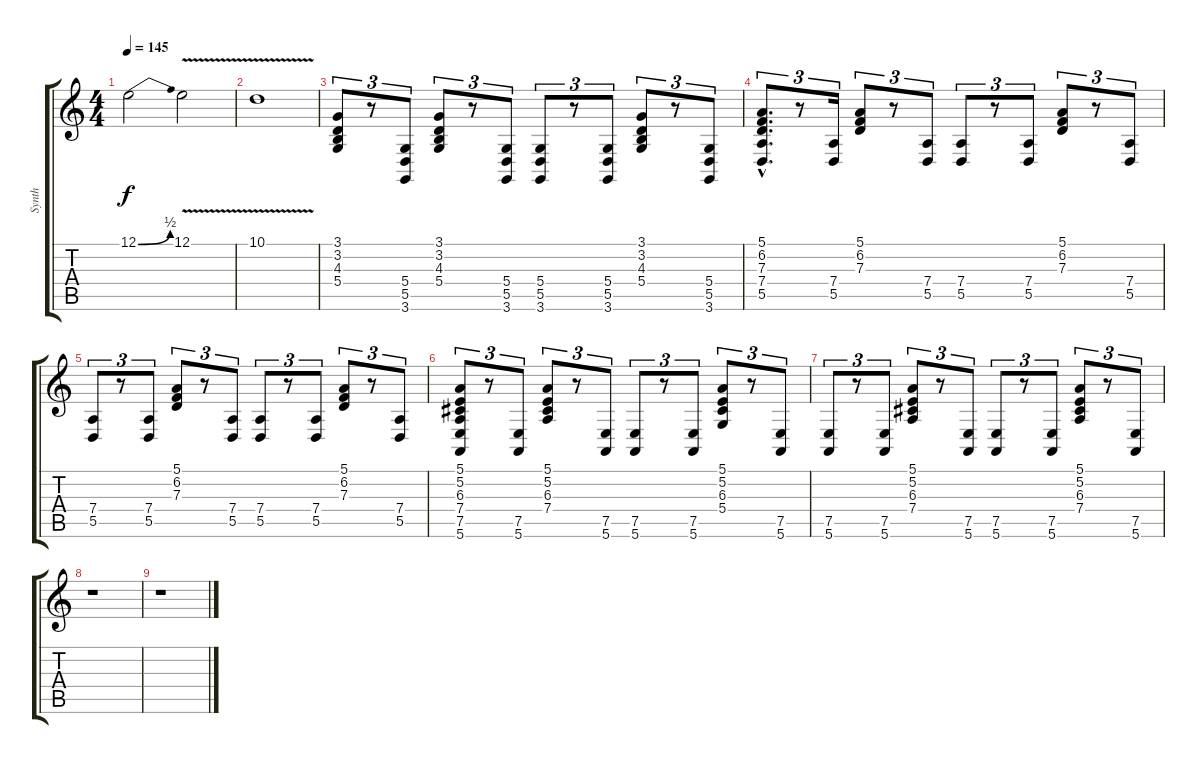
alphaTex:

\track ("Synth" "Synth") {instrument lead8bassandlead}
\staff {score tabs}
\tuning (E4 B3 G3 D3 A2 E2) {hide}
\ts (4 4)
\tempo 145
\clef g2
\ks c
12.1{be (bend 0 0 60 2)}.2{dy f volume 14 instrument overdrivenguitar} 12.1{v}.2 |
10.1{v}.1 |
(3.1 3.2 4.3 5.4).8{tu (3 2) volume 7 instrument lead8bassandlead} r.8{tu (3 2)} (5.4 5.5 3.6).8{tu (3 2)} (3.1 3.2 4.3 5.4).8{tu (3 2)} r.8{tu (3 2)} (5.4 5.5 3.6).8{tu (3 2)} (5.4 5.5 3.6).8{tu (3 2)} r.8{tu (3 2)} (5.4 5.5 3.6).8{tu (3 2)} (3.1 3.2 4.3 5.4).8{tu (3 2)} r.8{tu (3 2)} (5.4 5.5 3.6).8{tu (3 2)} |
(5.1{hac} 6.2{hac} 7.3{hac} 7.4{hac} 5.5{hac}).8{d tu (3 2)} r.8{tu (3 2)} (7.4 5.5).16{tu (3 2)} (5.1 6.2 7.3).8{tu (3 2)} r.8{tu (3 2)} (7.4 5.5).8{tu (3 2)} (7.4 5.5).8{tu (3 2)} r.8{tu (3 2)} (7.4 5.5).8{tu (3 2)} (5.1 6.2 7.3).8{tu (3 2)} r.8{tu (3 2)} (7.4 5.5).8{tu (3 2)} |
(7.4 5.5).8{tu (3 2)} r.8{tu (3 2)} (7.4 5.5).8{tu (3 2)} (5.1 6.2 7.3).8{tu (3 2)} r.8{tu (3 2)} (7.4 5.5).8{tu (3 2)} (7.4 5.5).8{tu (3 2)} r.8{tu (3 2)} (7.4 5.5).8{tu (3 2)} (5.1 6.2 7.3).8{tu (3 2)} r.8{tu (3 2)} (7.4 5.5).8{tu (3 2)} |
(5.1 5.2 6.3 7.4 7.5 5.6).8{tu (3 2)} r.8{tu (3 2)} (7.5 5.6).8{tu (3 2)} (5.1 5.2 6.3 7.4).8{tu (3 2)} r.8{tu (3 2)} (7.5 5.6).8{tu (3 2)} (7.5 5.6).8{tu (3 2)} r.8{tu (3 2)} (7.5 5.6).8{tu (3 2)} (5.1 5.2 6.3 5.4).8{tu (3 2)} r.8{tu (3 2)} (7.5 5.6).8{tu (3 2)} |
(7.5 5.6).8{tu (3 2)} r.8{tu (3 2)} (7.5 5.6).8{tu (3 2)} (5.1 5.2 6.3 7.4).8{tu (3 2)} r.8{tu (3 2)} (7.5 5.6).8{tu (3 2)} (7.5 5.6).8{tu (3 2)} r.8{tu (3 2)} (7.5 5.6).8{tu (3 2)} (5.1 5.2 6.3 7.4).8{tu (3 2)} r.8{tu (3 2)} (7.5 5.6).8{tu (3 2)} |
r.1 |
r.1
